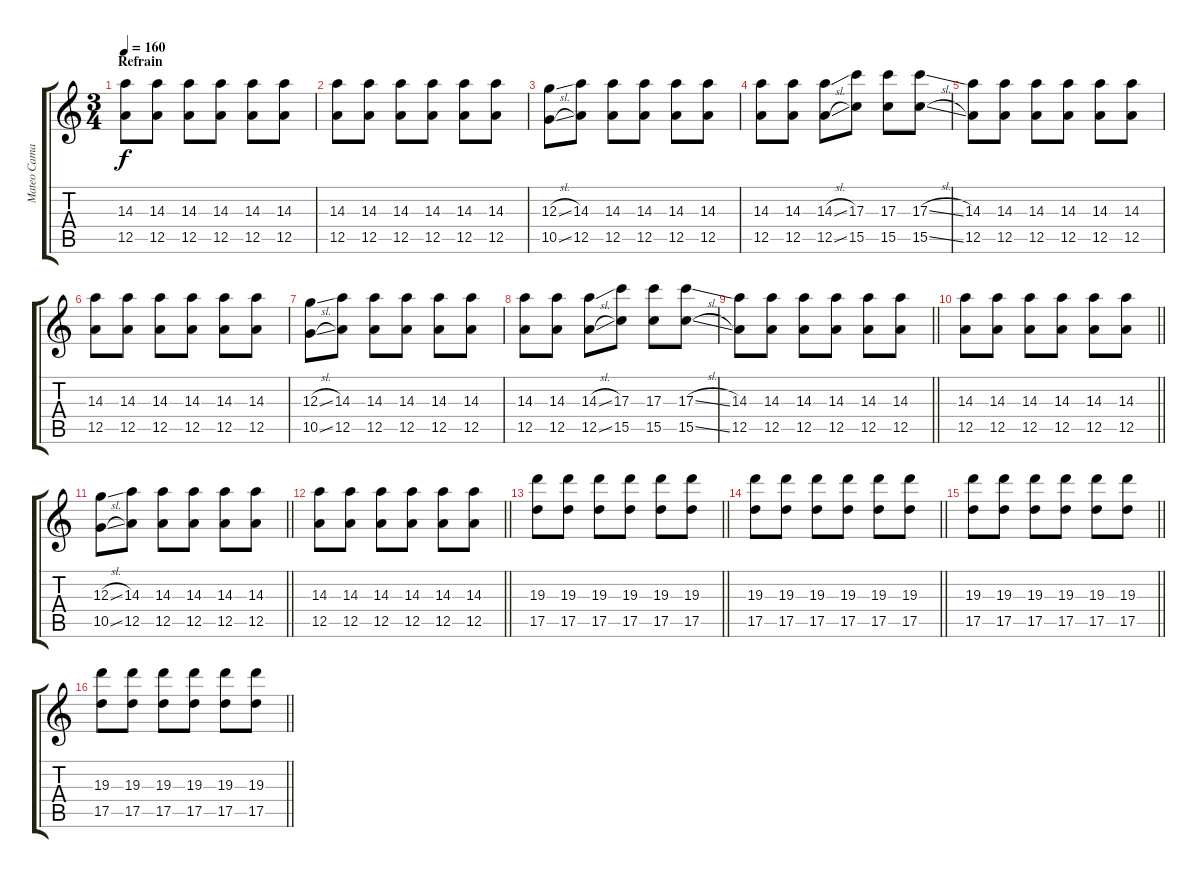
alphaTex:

\track ("Mateo Camargo - Lead Distortion Guitar" "Mateo Cama") {instrument distortionguitar}
\staff {score tabs}
\tuning (E4 B3 G3 D3 A2 D2) {hide}
\ts (3 4)
\section ("" "Refrain")
\tempo 160
\clef g2
\ks c
(14.3 12.5).8{dy f} (14.3 12.5).8 (14.3 12.5).8 (14.3 12.5).8 (14.3 12.5).8 (14.3 12.5).8 |
(14.3 12.5).8 (14.3 12.5).8 (14.3 12.5).8 (14.3 12.5).8 (14.3 12.5).8 (14.3 12.5).8 |
(12.3{sl} 10.5{sl}).8 (14.3 12.5).8 (14.3 12.5).8 (14.3 12.5).8 (14.3 12.5).8 (14.3 12.5).8 |
(14.3 12.5).8 (14.3 12.5).8 (14.3{sl} 12.5{sl}).8 (17.3 15.5).8 (17.3 15.5).8 (17.3{sl} 15.5{sl}).8 |
(14.3 12.5).8 (14.3 12.5).8 (14.3 12.5).8 (14.3 12.5).8 (14.3 12.5).8 (14.3 12.5).8 |
(14.3 12.5).8 (14.3 12.5).8 (14.3 12.5).8 (14.3 12.5).8 (14.3 12.5).8 (14.3 12.5).8 |
(12.3{sl} 10.5{sl}).8 (14.3 12.5).8 (14.3 12.5).8 (14.3 12.5).8 (14.3 12.5).8 (14.3 12.5).8 |
(14.3 12.5).8 (14.3 12.5).8 (14.3{sl} 12.5{sl}).8 (17.3 15.5).8 (17.3 15.5).8 (17.3{sl} 15.5{sl}).8 |
\barLineRight lightlight
(14.3 12.5).8 (14.3 12.5).8 (14.3 12.5).8 (14.3 12.5).8 (14.3 12.5).8 (14.3 12.5).8 |
\barLineRight lightlight
(14.3 12.5).8 (14.3 12.5).8 (14.3 12.5).8 (14.3 12.5).8 (14.3 12.5).8 (14.3 12.5).8 |
\barLineRight lightlight
(12.3{sl} 10.5{sl}).8 (14.3 12.5).8 (14.3 12.5).8 (14.3 12.5).8 (14.3 12.5).8 (14.3 12.5).8 |
\barLineRight lightlight
(14.3 12.5).8 (14.3 12.5).8 (14.3 12.5).8 (14.3 12.5).8 (14.3 12.5).8 (14.3 12.5).8 |
\barLineRight lightlight
(19.3 17.5).8 (19.3 17.5).8 (19.3 17.5).8 (19.3 17.5).8 (19.3 17.5).8 (19.3 17.5).8 |
\barLineRight lightlight
(19.3 17.5).8 (19.3 17.5).8 (19.3 17.5).8 (19.3 17.5).8 (19.3 17.5).8 (19.3 17.5).8 |
\barLineRight lightlight
(19.3 17.5).8 (19.3 17.5).8 (19.3 17.5).8 (19.3 17.5).8 (19.3 17.5).8 (19.3 17.5).8 |
\barLineRight lightlight
(19.3 17.5).8 (19.3 17.5).8 (19.3 17.5).8 (19.3 17.5).8 (19.3 17.5).8 (19.3 17.5).8
